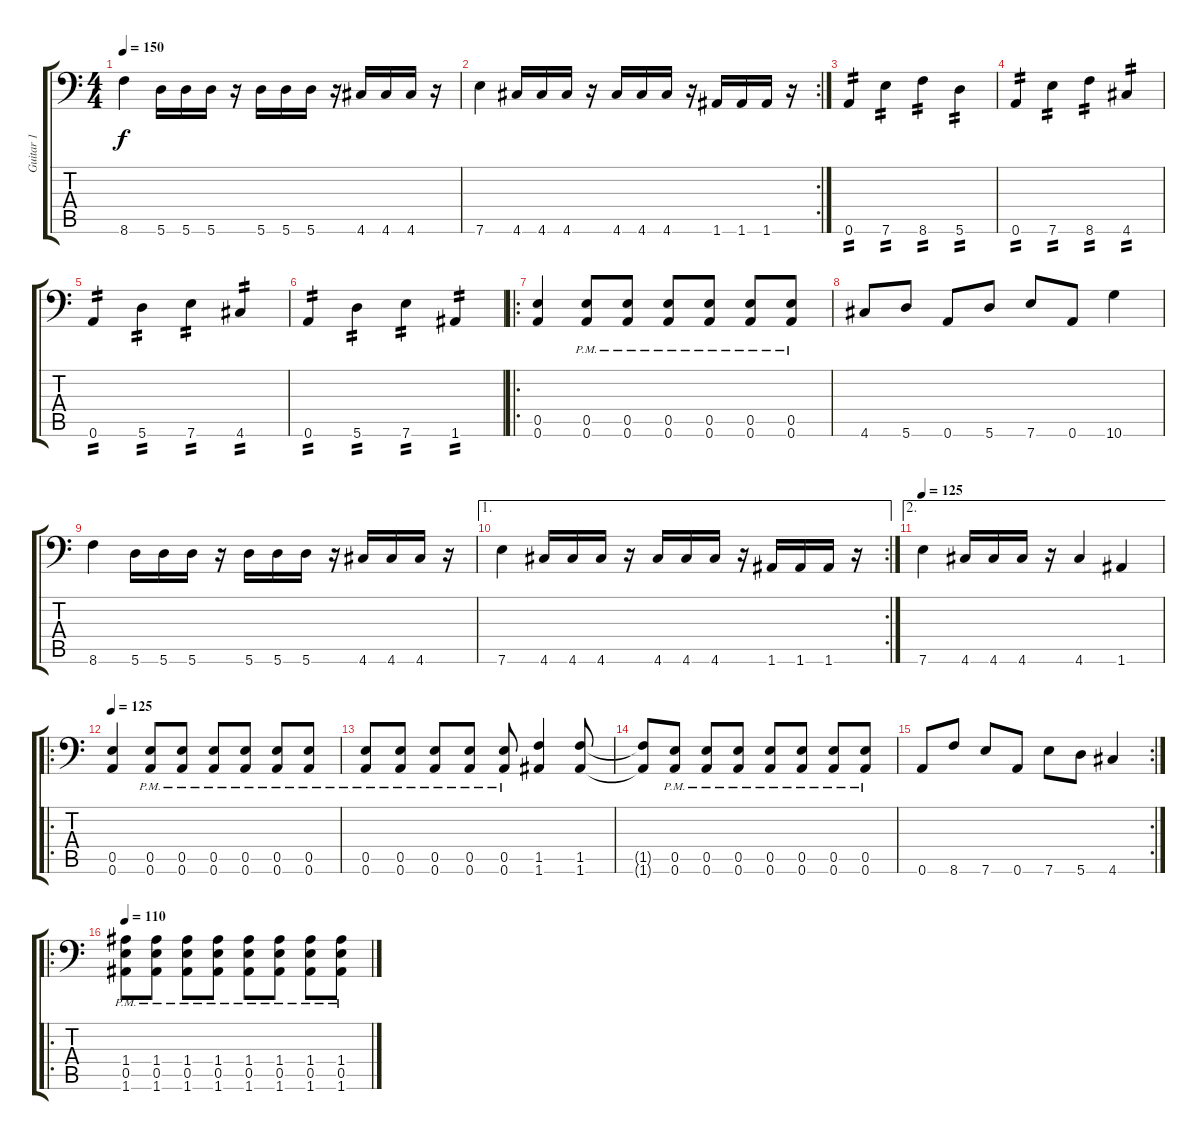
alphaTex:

\track ("Guitar 1" "Guitar 1") {instrument overdrivenguitar}
\staff {score tabs}
\tuning (B3 Gb3 D3 A2 E2 A1) {hide}
\ts (4 4)
\tempo 150
\clef f4
\ks c
8.6.4{dy f} 5.6.16 5.6.16 5.6.16 r.16 5.6.16 5.6.16 5.6.16 r.16 4.6.16 4.6.16 4.6.16 r.16 |
\rc 2
7.6.4 4.6.16 4.6.16 4.6.16 r.16 4.6.16 4.6.16 4.6.16 r.16 1.6.16 1.6.16 1.6.16 r.16 |
0.6.4{tp 2} 7.6.4{tp 2} 8.6.4{tp 2} 5.6.4{tp 2} |
0.6.4{tp 2} 7.6.4{tp 2} 8.6.4{tp 2} 4.6.4{tp 2} |
0.6.4{tp 2} 5.6.4{tp 2} 7.6.4{tp 2} 4.6.4{tp 2} |
0.6.4{tp 2} 5.6.4{tp 2} 7.6.4{tp 2} 1.6.4{tp 2} |
\ro
(0.5 0.6).4 (0.5{pm} 0.6{pm}).8 (0.5{pm} 0.6{pm}).8 (0.5{pm} 0.6{pm}).8 (0.5{pm} 0.6{pm}).8 (0.5{pm} 0.6{pm}).8 (0.5{pm} 0.6{pm}).8 |
4.6.8 5.6.8 0.6.8 5.6.8 7.6.8 0.6.8 10.6.4 |
8.6.4 5.6.16 5.6.16 5.6.16 r.16 5.6.16 5.6.16 5.6.16 r.16 4.6.16 4.6.16 4.6.16 r.16 |
\ae 1
\rc 2
7.6.4 4.6.16 4.6.16 4.6.16 r.16 4.6.16 4.6.16 4.6.16 r.16 1.6.16 1.6.16 1.6.16 r.16 |
\ae 2
\tempo 125
7.6.4 4.6.16 4.6.16 4.6.16 r.16 4.6.4 1.6.4 |
\ro
\tempo 125
(0.5 0.6).4 (0.5{pm} 0.6{pm}).8 (0.5{pm} 0.6{pm}).8 (0.5{pm} 0.6{pm}).8 (0.5{pm} 0.6{pm}).8 (0.5{pm} 0.6{pm}).8 (0.5{pm} 0.6{pm}).8 |
(0.5{pm} 0.6{pm}).8 (0.5{pm} 0.6{pm}).8 (0.5{pm} 0.6{pm}).8 (0.5{pm} 0.6{pm}).8 (0.5{pm} 0.6{pm}).8 (1.5 1.6).4 (1.5 1.6).8 |
(1.5{t} 1.6{t}).8 (0.5{pm} 0.6{pm}).8 (0.5{pm} 0.6{pm}).8 (0.5{pm} 0.6{pm}).8 (0.5{pm} 0.6{pm}).8 (0.5{pm} 0.6{pm}).8 (0.5{pm} 0.6{pm}).8 (0.5{pm} 0.6{pm}).8 |
\rc 2
0.6.8 8.6.8 7.6.8 0.6.8 7.6.8 5.6.8 4.6.4 |
\ro
\tempo 110
(1.4{pm} 0.5{pm} 1.6{pm}).8 (1.4{pm} 0.5{pm} 1.6{pm}).8 (1.4{pm} 0.5{pm} 1.6{pm}).8 (1.4{pm} 0.5{pm} 1.6{pm}).8 (1.4{pm} 0.5{pm} 1.6{pm}).8 (1.4{pm} 0.5{pm} 1.6{pm}).8 (1.4{pm} 0.5{pm} 1.6{pm}).8 (1.4{pm} 0.5{pm} 1.6{pm}).8
